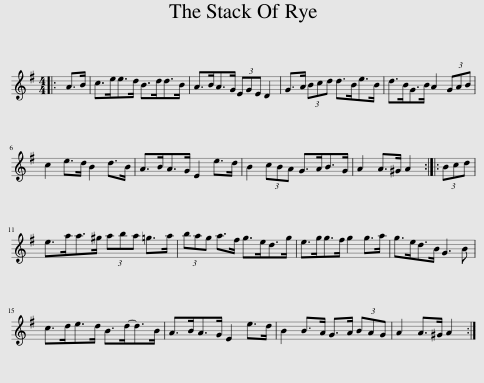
X:1
L:1/8
M:4/4
I:linebreak $
K:G
V:1 treble
V:1
|: A>B | c>ee>d B>dd>B | A>BA>G (3EGE D2 | G>A (3Bcd d>Be>B | d>BG>B A2 (3GAB |$ %5
 c2 e>d B2 d>B | A>BA>G E2 e>d | B2 (3cBA G>AB>G | A2 A>^G A2 :: (3Bcd |$ %10
 e>aa>^g (3aba =g>a | (3bag a>f g>ed>g | e>gg>f g2 g>a | g>ed>B G3 B |$ c>de>d B>d-d>B | %15
 A>BA>G E2 e>d | B2 B>A G>A (3BAG | A2 A>^G A2 :| %18
